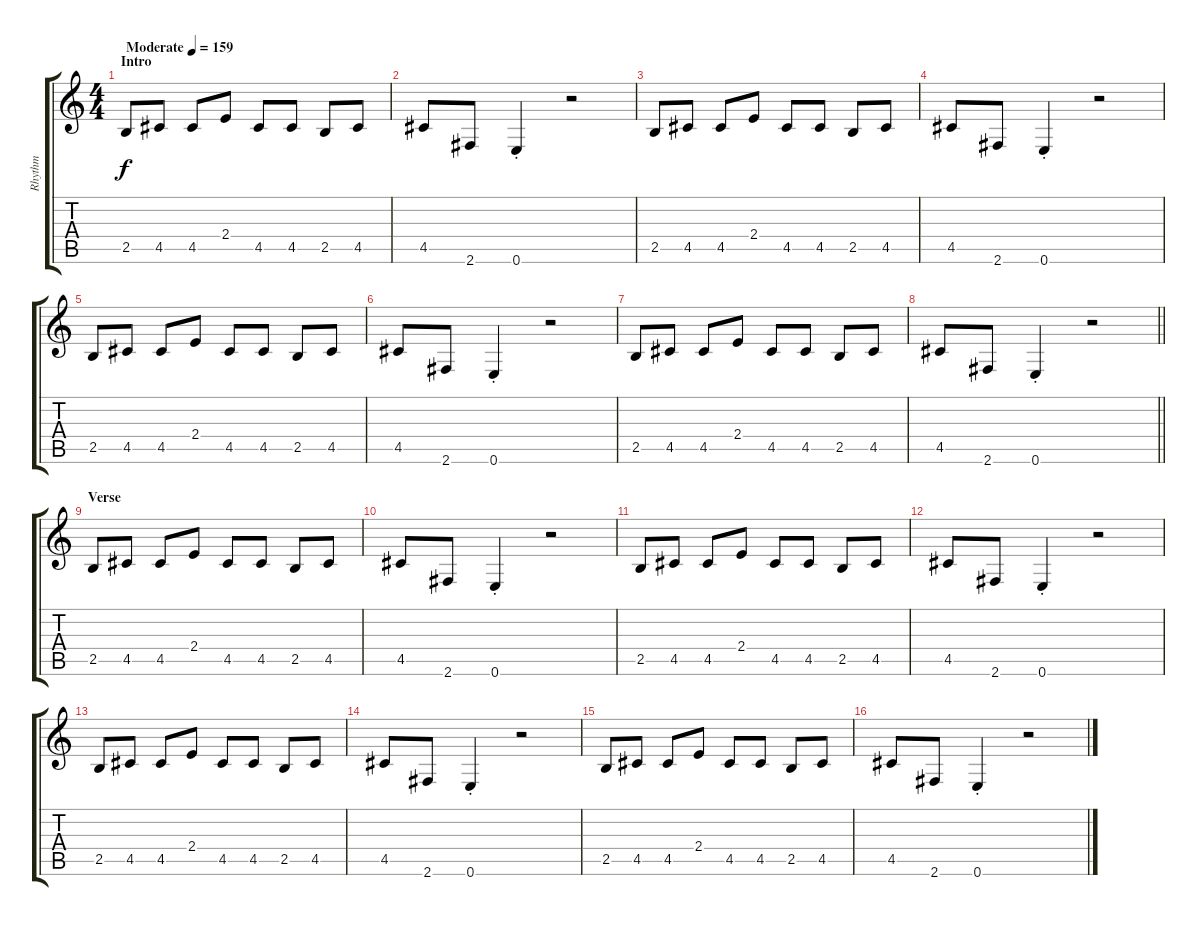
\track ("Rhythm" "Rhythm") {instrument distortionguitar}
\staff {score tabs}
\tuning (E4 B3 G3 D3 A2 E2) {hide}
\ts (4 4)
\section ("" "Intro")
\tempo (159 "Moderate")
\clef g2
\ks c
2.5.8{dy f instrument distortionguitar} 4.5.8 4.5.8 2.4.8 4.5.8 4.5.8 2.5.8 4.5.8 |
4.5.8 2.6.8 0.6{st}.4 r.2 |
2.5.8 4.5.8 4.5.8 2.4.8 4.5.8 4.5.8 2.5.8 4.5.8 |
4.5.8 2.6.8 0.6{st}.4 r.2 |
2.5.8 4.5.8 4.5.8 2.4.8 4.5.8 4.5.8 2.5.8 4.5.8 |
4.5.8 2.6.8 0.6{st}.4 r.2 |
2.5.8 4.5.8 4.5.8 2.4.8 4.5.8 4.5.8 2.5.8 4.5.8 |
\barLineRight lightlight
4.5.8 2.6.8 0.6{st}.4 r.2 |
\section ("" "Verse")
2.5.8 4.5.8 4.5.8 2.4.8 4.5.8 4.5.8 2.5.8 4.5.8 |
4.5.8 2.6.8 0.6{st}.4 r.2 |
2.5.8 4.5.8 4.5.8 2.4.8 4.5.8 4.5.8 2.5.8 4.5.8 |
4.5.8 2.6.8 0.6{st}.4 r.2 |
2.5.8 4.5.8 4.5.8 2.4.8 4.5.8 4.5.8 2.5.8 4.5.8 |
4.5.8 2.6.8 0.6{st}.4 r.2 |
2.5.8 4.5.8 4.5.8 2.4.8 4.5.8 4.5.8 2.5.8 4.5.8 |
4.5.8 2.6.8 0.6{st}.4 r.2
